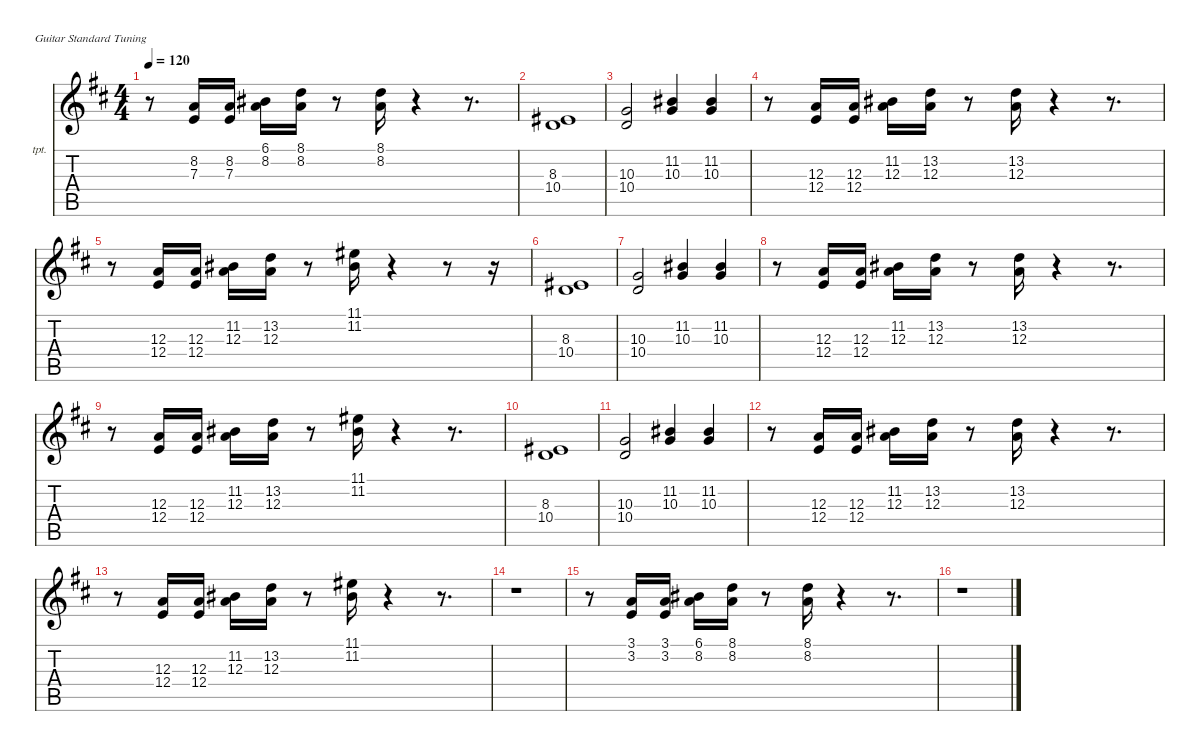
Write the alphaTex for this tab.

\defaultSystemsLayout 4
\hideDynamics
\bracketExtendMode nobrackets
\firstSystemTrackNameOrientation horizontal
\otherSystemsTrackNameOrientation horizontal
\track ("Trumpet" "tpt.") {instrument trumpet}
\staff {score tabs}
\tuning (E4 B3 G3 D3 A2 E2)
\displaytranspose 2
\ts (4 4)
\tempo 120
\clef g2
\ks d
r.8{dy f} (8.2{acc forcenatural} 7.3{acc forcenatural}).16 (8.2{acc forcenatural} 7.3{acc forcenatural}).16 (6.1{acc #} 8.2{acc forcenatural}).16 (8.1{acc forcenatural} 8.2{acc forcenatural}).16 r.8 (8.1{acc forcenatural} 8.2{acc forcenatural}).16 r.4 r.8{d} |
(8.3{acc #} 10.4{acc forcenatural}).1 |
(10.3{acc forcenatural} 10.4{acc forcenatural}).2 (11.2{acc #} 10.3{acc forcenatural}).4 (11.2{acc #} 10.3{acc forcenatural}).4 |
r.8 (12.3{acc forcenatural} 12.4{acc forcenatural}).16 (12.3{acc forcenatural} 12.4{acc forcenatural}).16 (11.2{acc #} 12.3{acc forcenatural}).16 (13.2{acc forcenatural} 12.3{acc forcenatural}).16 r.8 (13.2{acc forcenatural} 12.3{acc forcenatural}).16 r.4 r.8{d} |
r.8 (12.3{acc forcenatural} 12.4{acc forcenatural}).16 (12.3{acc forcenatural} 12.4{acc forcenatural}).16 (11.2{acc #} 12.3{acc forcenatural}).16 (13.2{acc forcenatural} 12.3{acc forcenatural}).16 r.8 (11.1{acc #} 11.2{acc #}).16 r.4 r.8 r.16 |
(8.3{acc #} 10.4{acc forcenatural}).1 |
(10.3{acc forcenatural} 10.4{acc forcenatural}).2 (11.2{acc #} 10.3{acc forcenatural}).4 (11.2{acc #} 10.3{acc forcenatural}).4 |
r.8 (12.3{acc forcenatural} 12.4{acc forcenatural}).16 (12.3{acc forcenatural} 12.4{acc forcenatural}).16 (11.2{acc #} 12.3{acc forcenatural}).16 (13.2{acc forcenatural} 12.3{acc forcenatural}).16 r.8 (13.2{acc forcenatural} 12.3{acc forcenatural}).16 r.4 r.8{d} |
r.8 (12.3{acc forcenatural} 12.4{acc forcenatural}).16 (12.3{acc forcenatural} 12.4{acc forcenatural}).16 (11.2{acc #} 12.3{acc forcenatural}).16 (13.2{acc forcenatural} 12.3{acc forcenatural}).16 r.8 (11.1{acc #} 11.2{acc #}).16 r.4 r.8{d} |
(8.3{acc #} 10.4{acc forcenatural}).1 |
(10.3{acc forcenatural} 10.4{acc forcenatural}).2 (11.2{acc #} 10.3{acc forcenatural}).4 (11.2{acc #} 10.3{acc forcenatural}).4 |
r.8 (12.3{acc forcenatural} 12.4{acc forcenatural}).16 (12.3{acc forcenatural} 12.4{acc forcenatural}).16 (11.2{acc #} 12.3{acc forcenatural}).16 (13.2{acc forcenatural} 12.3{acc forcenatural}).16 r.8 (13.2{acc forcenatural} 12.3{acc forcenatural}).16 r.4 r.8{d} |
r.8 (12.3{acc forcenatural} 12.4{acc forcenatural}).16 (12.3{acc forcenatural} 12.4{acc forcenatural}).16 (11.2{acc #} 12.3{acc forcenatural}).16 (13.2{acc forcenatural} 12.3{acc forcenatural}).16 r.8 (11.1{acc #} 11.2{acc #}).16 r.4 r.8{d} |
r.1 |
r.8 (3.1{acc forcenatural} 3.2{acc forcenatural}).16 (3.1{acc forcenatural} 3.2{acc forcenatural}).16 (6.1{acc #} 8.2{acc forcenatural}).16 (8.1{acc forcenatural} 8.2{acc forcenatural}).16 r.8 (8.1{acc forcenatural} 8.2{acc forcenatural}).16 r.4 r.8{d} |
r.1
